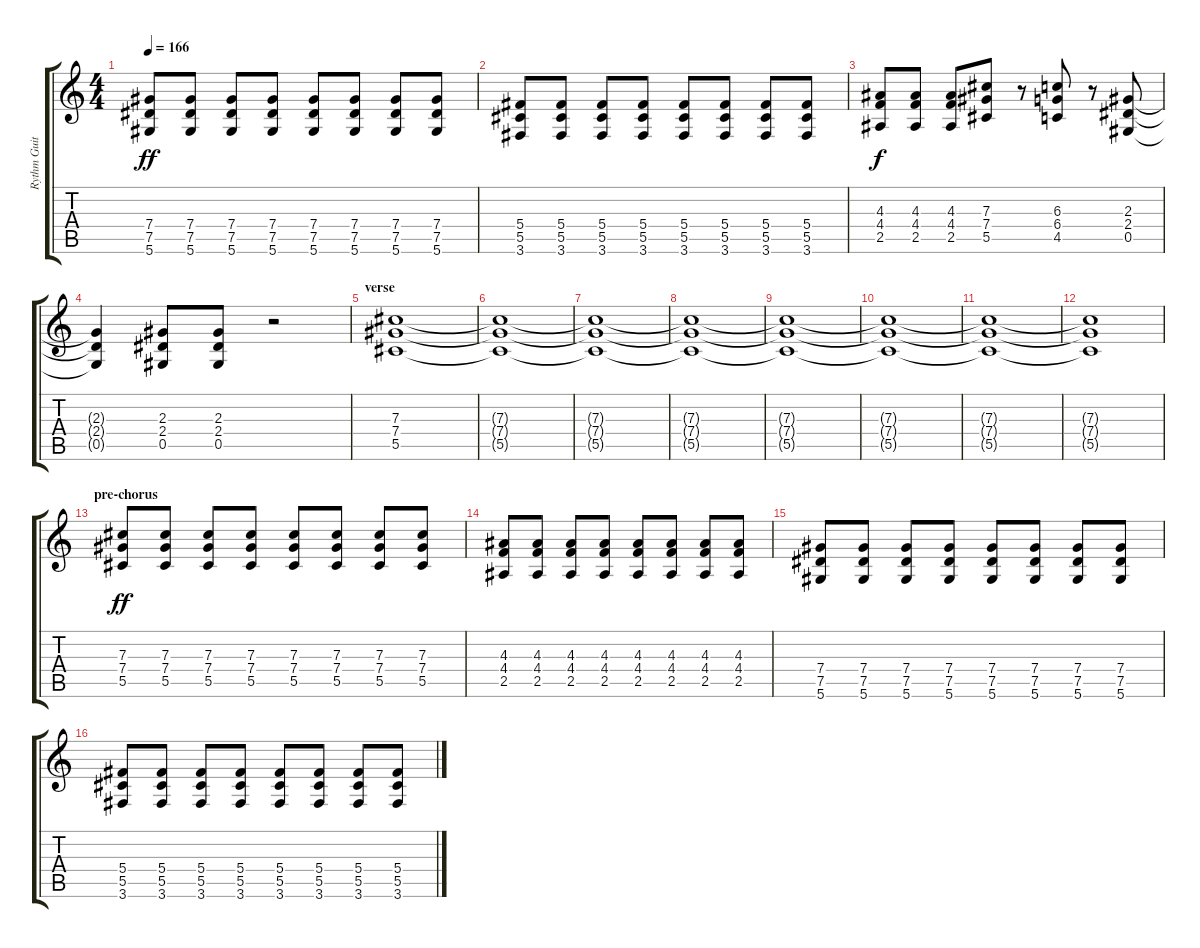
\track ("Rythm Guitar (Jesse)" "Rythm Guit") {instrument distortionguitar}
\staff {score tabs}
\tuning (Eb4 Bb3 Gb3 Db3 Ab2 Eb2) {hide}
\ts (4 4)
\tempo 166
\clef g2
\ks c
(7.4 7.5 5.6).8{dy ff} (7.4 7.5 5.6).8 (7.4 7.5 5.6).8 (7.4 7.5 5.6).8 (7.4 7.5 5.6).8 (7.4 7.5 5.6).8 (7.4 7.5 5.6).8 (7.4 7.5 5.6).8 |
(5.4 5.5 3.6).8 (5.4 5.5 3.6).8 (5.4 5.5 3.6).8 (5.4 5.5 3.6).8 (5.4 5.5 3.6).8 (5.4 5.5 3.6).8 (5.4 5.5 3.6).8 (5.4 5.5 3.6).8 |
(4.3 4.4 2.5).8{dy f} (4.3 4.4 2.5).8 (4.3 4.4 2.5).8 (7.3 7.4 5.5).8 r.8 (6.3 6.4 4.5).8 r.8 (2.3 2.4 0.5).8 |
(2.3{t} 2.4{t} 0.5{t}).4 (2.3 2.4 0.5).8 (2.3 2.4 0.5).8 r.2 |
\section ("" "verse")
(7.3 7.4 5.5).1 |
(7.3{t} 7.4{t} 5.5{t}).1 |
(7.3{t} 7.4{t} 5.5{t}).1 |
(7.3{t} 7.4{t} 5.5{t}).1 |
(7.3{t} 7.4{t} 5.5{t}).1 |
(7.3{t} 7.4{t} 5.5{t}).1 |
(7.3{t} 7.4{t} 5.5{t}).1 |
(7.3{t} 7.4{t} 5.5{t}).1 |
\section ("" "pre-chorus")
(7.3 7.4 5.5).8{dy ff} (7.3 7.4 5.5).8 (7.3 7.4 5.5).8 (7.3 7.4 5.5).8 (7.3 7.4 5.5).8 (7.3 7.4 5.5).8 (7.3 7.4 5.5).8 (7.3 7.4 5.5).8 |
(4.3 4.4 2.5).8 (4.3 4.4 2.5).8 (4.3 4.4 2.5).8 (4.3 4.4 2.5).8 (4.3 4.4 2.5).8 (4.3 4.4 2.5).8 (4.3 4.4 2.5).8 (4.3 4.4 2.5).8 |
(7.4 7.5 5.6).8 (7.4 7.5 5.6).8 (7.4 7.5 5.6).8 (7.4 7.5 5.6).8 (7.4 7.5 5.6).8 (7.4 7.5 5.6).8 (7.4 7.5 5.6).8 (7.4 7.5 5.6).8 |
(5.4 5.5 3.6).8 (5.4 5.5 3.6).8 (5.4 5.5 3.6).8 (5.4 5.5 3.6).8 (5.4 5.5 3.6).8 (5.4 5.5 3.6).8 (5.4 5.5 3.6).8 (5.4 5.5 3.6).8
